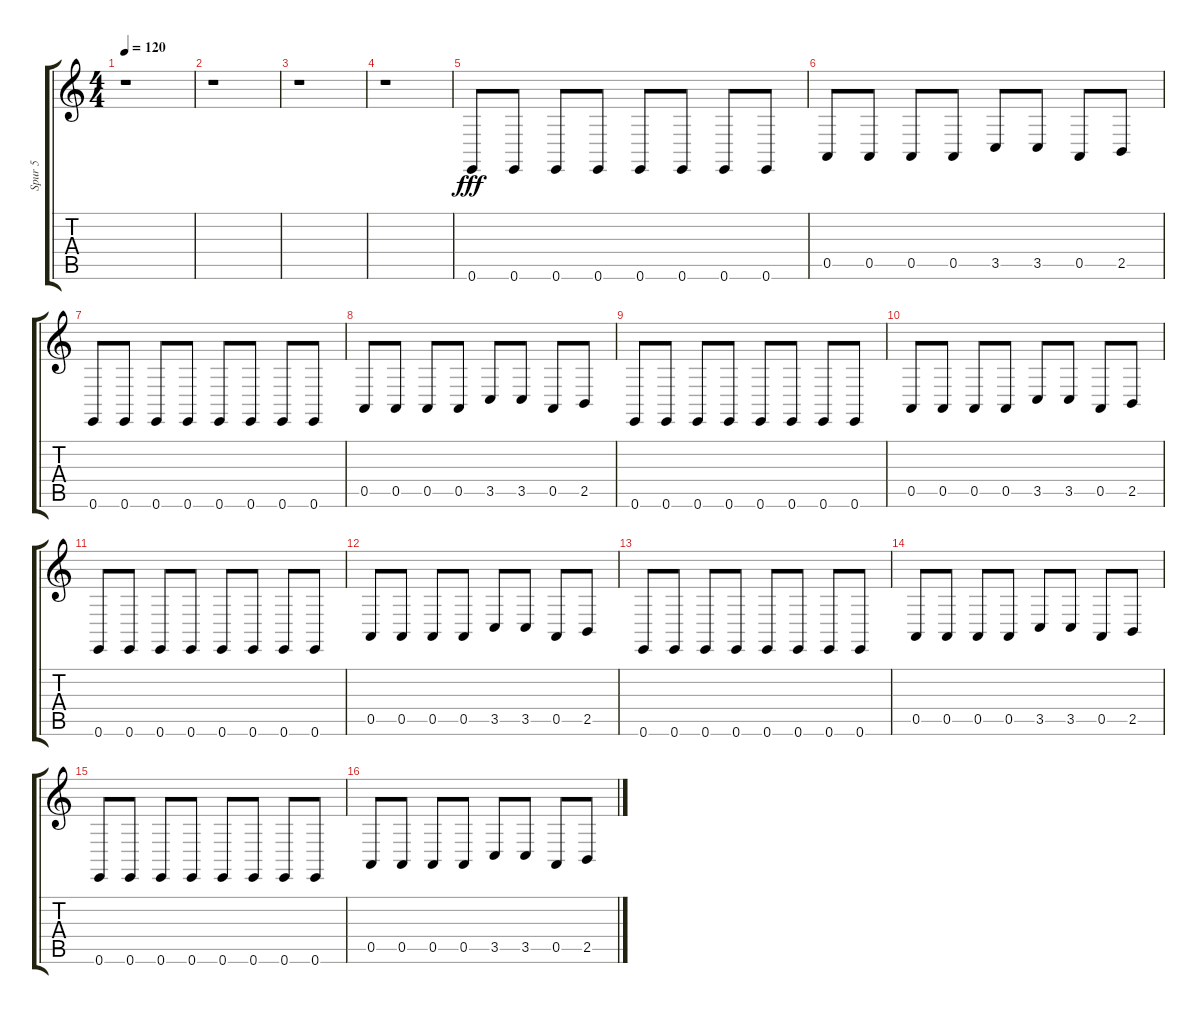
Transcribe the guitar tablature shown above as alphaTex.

\track ("Spur 5" "Spur 5") {instrument percussiveorgan}
\staff {score tabs}
\tuning (E4 B3 G3 D3 A2 E2) {hide}
\ts (4 4)
\tempo 120
\clef g2
\ks c
r.1{dy fff instrument percussiveorgan} |
r.1 |
r.1 |
r.1 |
0.6.8 0.6.8 0.6.8 0.6.8 0.6.8 0.6.8 0.6.8 0.6.8 |
0.5.8 0.5.8 0.5.8 0.5.8 3.5.8 3.5.8 0.5.8 2.5.8 |
0.6.8 0.6.8 0.6.8 0.6.8 0.6.8 0.6.8 0.6.8 0.6.8 |
0.5.8 0.5.8 0.5.8 0.5.8 3.5.8 3.5.8 0.5.8 2.5.8 |
0.6.8 0.6.8 0.6.8 0.6.8 0.6.8 0.6.8 0.6.8 0.6.8 |
0.5.8 0.5.8 0.5.8 0.5.8 3.5.8 3.5.8 0.5.8 2.5.8 |
0.6.8 0.6.8 0.6.8 0.6.8 0.6.8 0.6.8 0.6.8 0.6.8 |
0.5.8 0.5.8 0.5.8 0.5.8 3.5.8 3.5.8 0.5.8 2.5.8 |
0.6.8 0.6.8 0.6.8 0.6.8 0.6.8 0.6.8 0.6.8 0.6.8 |
0.5.8 0.5.8 0.5.8 0.5.8 3.5.8 3.5.8 0.5.8 2.5.8 |
0.6.8 0.6.8 0.6.8 0.6.8 0.6.8 0.6.8 0.6.8 0.6.8 |
0.5.8 0.5.8 0.5.8 0.5.8 3.5.8 3.5.8 0.5.8 2.5.8
